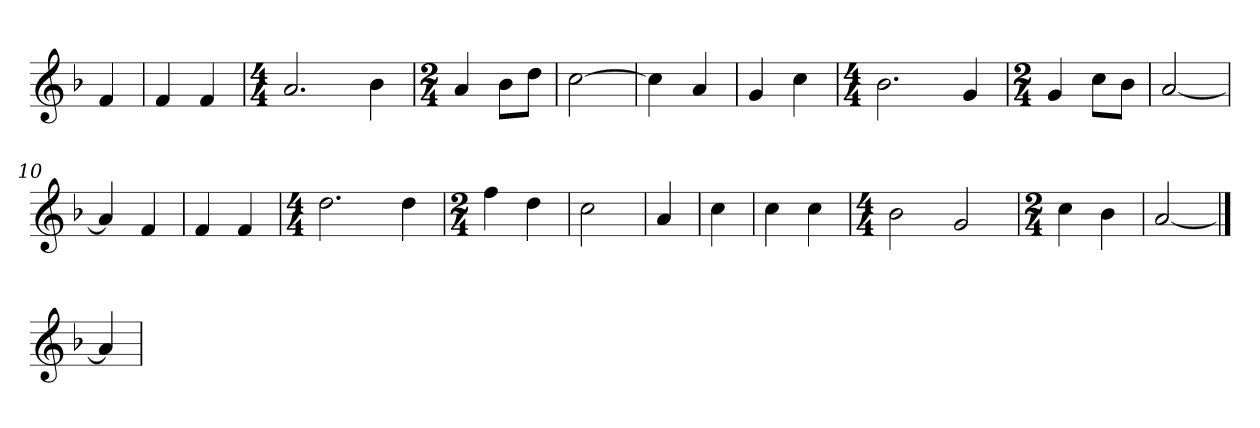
**kern
*part1
*staff1
*clefG2
*k[b-]
*F:
=
4f
=1
4f
4f
=2
*M4/4
2.a
4b-
=3
*M2/4
4a
8b-\L
8dd\J
=4
[2cc
=5
4cc]
4a
=6
4g
4cc
=7
*M4/4
2.b-
4g
=8
*M2/4
4g
8cc\L
8b-\J
=9
[2a
=10
4a]
4f
=11
4f
4f
=12
*M4/4
2.dd
4dd
=13
*M2/4
4ff
4dd
=14
2cc
=15y
4a
=16
4cc
=17
4cc
4cc
=18
*M4/4
2b-
2g
=19
*M2/4
4cc
4b-
=20
[2a
==21
4a]
=
*-
